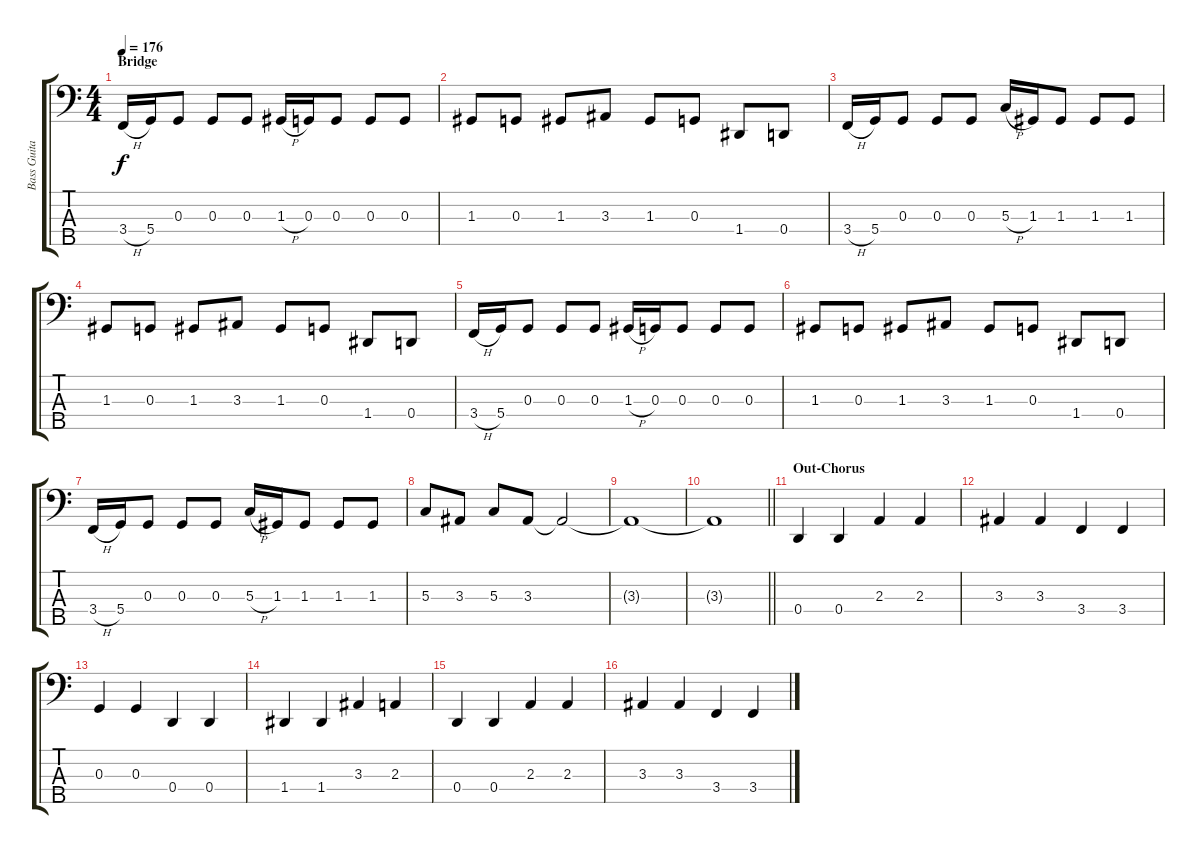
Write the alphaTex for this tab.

\track ("Bass Guitar" "Bass Guita") {instrument electricbasspick}
\staff {score tabs}
\tuning (F2 C2 G1 D1 A0) {hide}
\ts (4 4)
\section ("" "Bridge")
\tempo 176
\clef f4
\ks c
3.4{h}.16{dy f} 5.4.16 0.3.8 0.3.8 0.3.8 1.3{h}.16 0.3.16 0.3.8 0.3.8 0.3.8 |
1.3.8 0.3.8 1.3.8 3.3.8 1.3.8 0.3.8 1.4.8 0.4.8 |
3.4{h}.16 5.4.16 0.3.8 0.3.8 0.3.8 5.3{h}.16 1.3.16 1.3.8 1.3.8 1.3.8 |
1.3.8 0.3.8 1.3.8 3.3.8 1.3.8 0.3.8 1.4.8 0.4.8 |
3.4{h}.16 5.4.16 0.3.8 0.3.8 0.3.8 1.3{h}.16 0.3.16 0.3.8 0.3.8 0.3.8 |
1.3.8 0.3.8 1.3.8 3.3.8 1.3.8 0.3.8 1.4.8 0.4.8 |
3.4{h}.16 5.4.16 0.3.8 0.3.8 0.3.8 5.3{h}.16 1.3.16 1.3.8 1.3.8 1.3.8 |
5.3.8 3.3.8 5.3.8 3.3.8 3.3{t}.2 |
3.3{t}.1 |
\barLineRight lightlight
3.3{t}.1 |
\section ("" "Out-Chorus")
0.4.4 0.4.4 2.3.4 2.3.4 |
3.3.4 3.3.4 3.4.4 3.4.4 |
0.3.4 0.3.4 0.4.4 0.4.4 |
1.4.4 1.4.4 3.3.4 2.3.4 |
0.4.4 0.4.4 2.3.4 2.3.4 |
3.3.4 3.3.4 3.4.4 3.4.4
